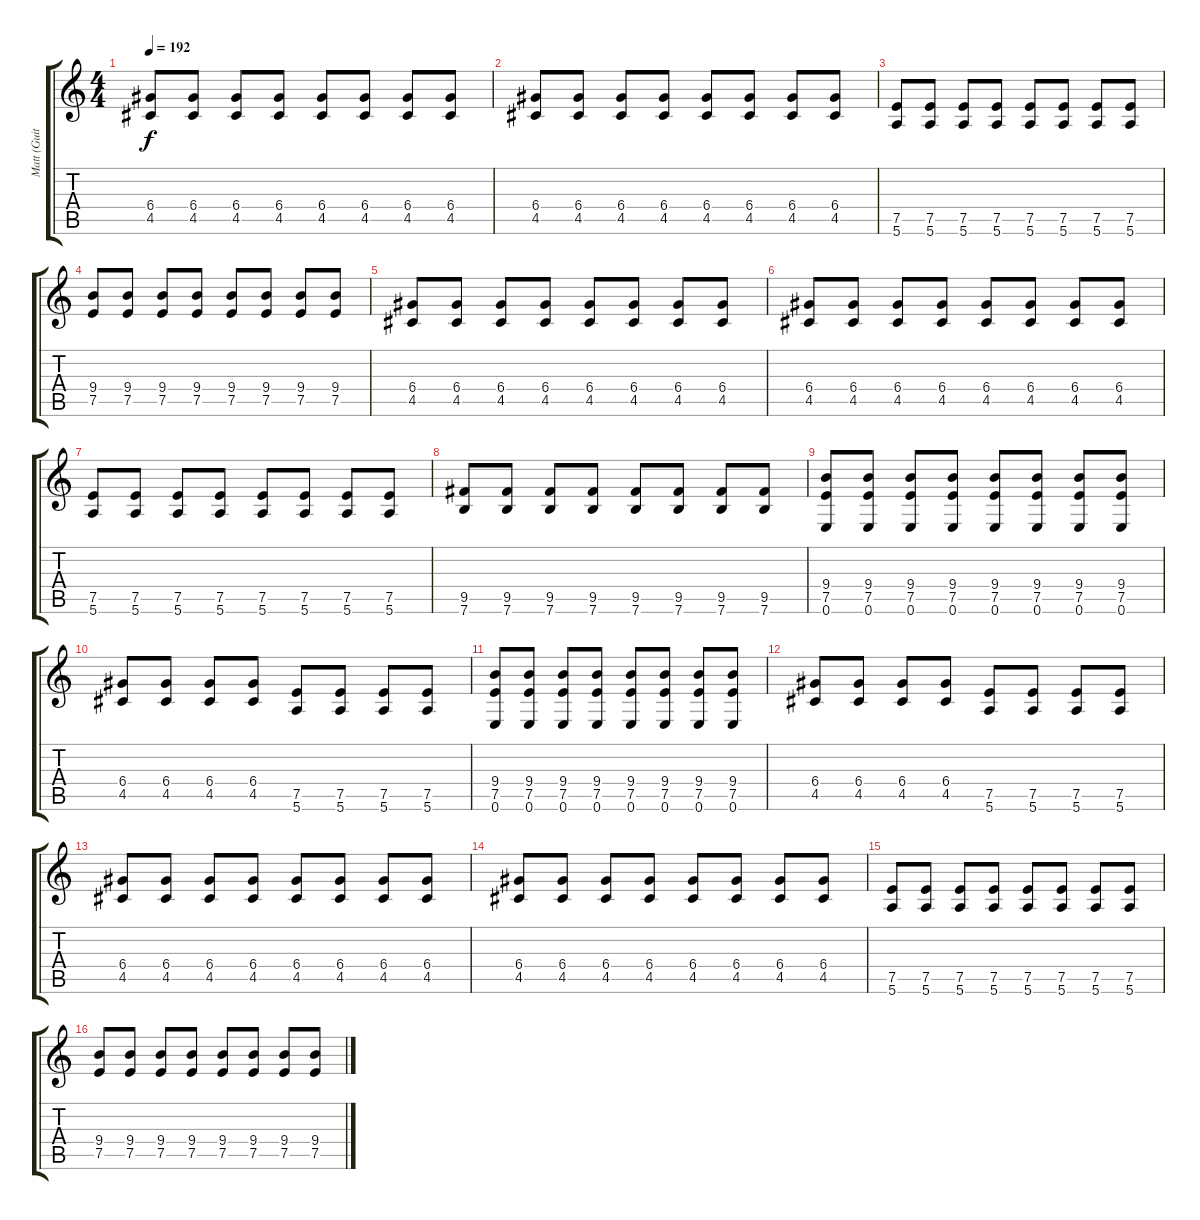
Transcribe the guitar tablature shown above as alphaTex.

\track ("Matt (Guitar)" "Matt (Guit") {instrument overdrivenguitar}
\staff {score tabs}
\tuning (E4 B3 G3 D3 A2 E2) {hide}
\ts (4 4)
\tempo 192
\clef g2
\ks c
(6.4 4.5).8{dy f} (6.4 4.5).8 (6.4 4.5).8 (6.4 4.5).8 (6.4 4.5).8 (6.4 4.5).8 (6.4 4.5).8 (6.4 4.5).8 |
(6.4 4.5).8 (6.4 4.5).8 (6.4 4.5).8 (6.4 4.5).8 (6.4 4.5).8 (6.4 4.5).8 (6.4 4.5).8 (6.4 4.5).8 |
(7.5 5.6).8 (7.5 5.6).8 (7.5 5.6).8 (7.5 5.6).8 (7.5 5.6).8 (7.5 5.6).8 (7.5 5.6).8 (7.5 5.6).8 |
(9.4 7.5).8 (9.4 7.5).8 (9.4 7.5).8 (9.4 7.5).8 (9.4 7.5).8 (9.4 7.5).8 (9.4 7.5).8 (9.4 7.5).8 |
(6.4 4.5).8 (6.4 4.5).8 (6.4 4.5).8 (6.4 4.5).8 (6.4 4.5).8 (6.4 4.5).8 (6.4 4.5).8 (6.4 4.5).8 |
(6.4 4.5).8 (6.4 4.5).8 (6.4 4.5).8 (6.4 4.5).8 (6.4 4.5).8 (6.4 4.5).8 (6.4 4.5).8 (6.4 4.5).8 |
(7.5 5.6).8 (7.5 5.6).8 (7.5 5.6).8 (7.5 5.6).8 (7.5 5.6).8 (7.5 5.6).8 (7.5 5.6).8 (7.5 5.6).8 |
(9.5 7.6).8 (9.5 7.6).8 (9.5 7.6).8 (9.5 7.6).8 (9.5 7.6).8 (9.5 7.6).8 (9.5 7.6).8 (9.5 7.6).8 |
(9.4 7.5 0.6).8 (9.4 7.5 0.6).8 (9.4 7.5 0.6).8 (9.4 7.5 0.6).8 (9.4 7.5 0.6).8 (9.4 7.5 0.6).8 (9.4 7.5 0.6).8 (9.4 7.5 0.6).8 |
(6.4 4.5).8 (6.4 4.5).8 (6.4 4.5).8 (6.4 4.5).8 (7.5 5.6).8 (7.5 5.6).8 (7.5 5.6).8 (7.5 5.6).8 |
(9.4 7.5 0.6).8 (9.4 7.5 0.6).8 (9.4 7.5 0.6).8 (9.4 7.5 0.6).8 (9.4 7.5 0.6).8 (9.4 7.5 0.6).8 (9.4 7.5 0.6).8 (9.4 7.5 0.6).8 |
(6.4 4.5).8 (6.4 4.5).8 (6.4 4.5).8 (6.4 4.5).8 (7.5 5.6).8 (7.5 5.6).8 (7.5 5.6).8 (7.5 5.6).8 |
(6.4 4.5).8 (6.4 4.5).8 (6.4 4.5).8 (6.4 4.5).8 (6.4 4.5).8 (6.4 4.5).8 (6.4 4.5).8 (6.4 4.5).8 |
(6.4 4.5).8 (6.4 4.5).8 (6.4 4.5).8 (6.4 4.5).8 (6.4 4.5).8 (6.4 4.5).8 (6.4 4.5).8 (6.4 4.5).8 |
(7.5 5.6).8 (7.5 5.6).8 (7.5 5.6).8 (7.5 5.6).8 (7.5 5.6).8 (7.5 5.6).8 (7.5 5.6).8 (7.5 5.6).8 |
(9.4 7.5).8 (9.4 7.5).8 (9.4 7.5).8 (9.4 7.5).8 (9.4 7.5).8 (9.4 7.5).8 (9.4 7.5).8 (9.4 7.5).8
